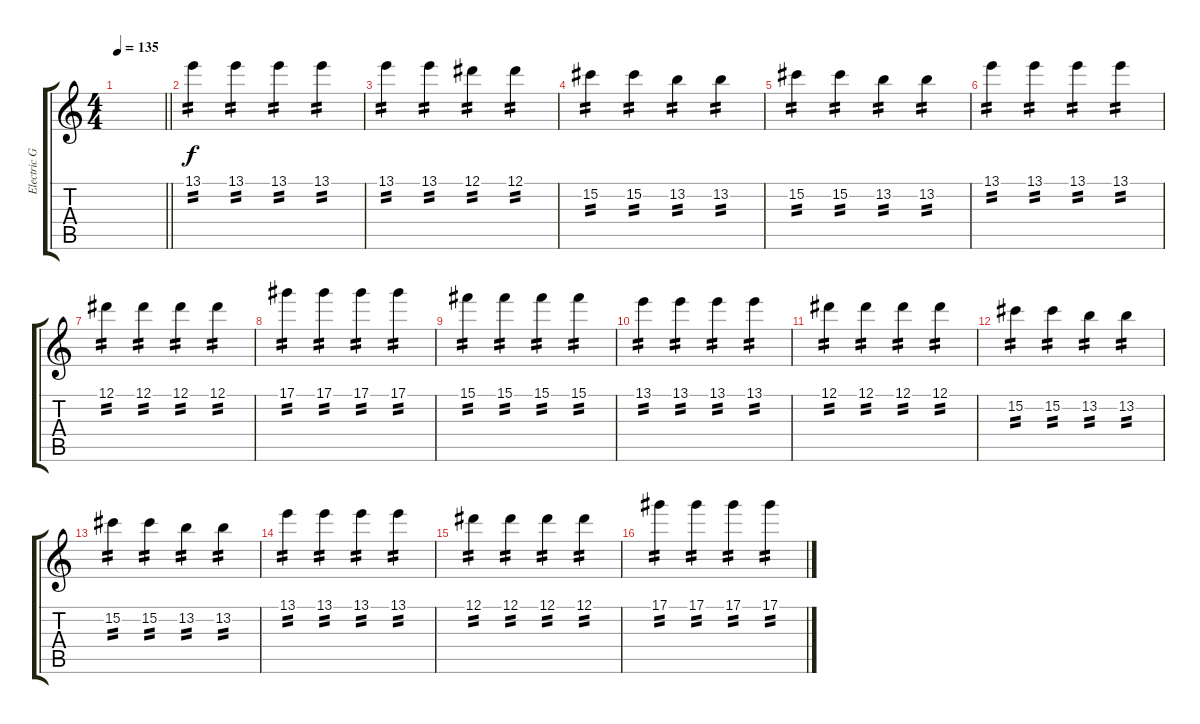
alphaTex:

\track ("Electric Guitar" "Electric G") {instrument overdrivenguitar}
\staff {score tabs}
\tuning (Eb4 Bb3 Gb3 Db3 Ab2 Db2) {hide}
\ts (4 4)
\tempo 135
\clef g2
\barLineRight lightlight
\ks c
|
13.1.4{tp 2} 13.1.4{tp 2} 13.1.4{tp 2} 13.1.4{tp 2} |
13.1.4{tp 2} 13.1.4{tp 2} 12.1.4{tp 2} 12.1.4{tp 2} |
15.2.4{tp 2} 15.2.4{tp 2} 13.2.4{tp 2} 13.2.4{tp 2} |
15.2.4{tp 2} 15.2.4{tp 2} 13.2.4{tp 2} 13.2.4{tp 2} |
13.1.4{tp 2} 13.1.4{tp 2} 13.1.4{tp 2} 13.1.4{tp 2} |
12.1.4{tp 2} 12.1.4{tp 2} 12.1.4{tp 2} 12.1.4{tp 2} |
17.1.4{tp 2} 17.1.4{tp 2} 17.1.4{tp 2} 17.1.4{tp 2} |
15.1.4{tp 2} 15.1.4{tp 2} 15.1.4{tp 2} 15.1.4{tp 2} |
13.1.4{tp 2} 13.1.4{tp 2} 13.1.4{tp 2} 13.1.4{tp 2} |
12.1.4{tp 2} 12.1.4{tp 2} 12.1.4{tp 2} 12.1.4{tp 2} |
15.2.4{tp 2} 15.2.4{tp 2} 13.2.4{tp 2} 13.2.4{tp 2} |
15.2.4{tp 2} 15.2.4{tp 2} 13.2.4{tp 2} 13.2.4{tp 2} |
13.1.4{tp 2} 13.1.4{tp 2} 13.1.4{tp 2} 13.1.4{tp 2} |
12.1.4{tp 2} 12.1.4{tp 2} 12.1.4{tp 2} 12.1.4{tp 2} |
17.1.4{tp 2} 17.1.4{tp 2} 17.1.4{tp 2} 17.1.4{tp 2}
